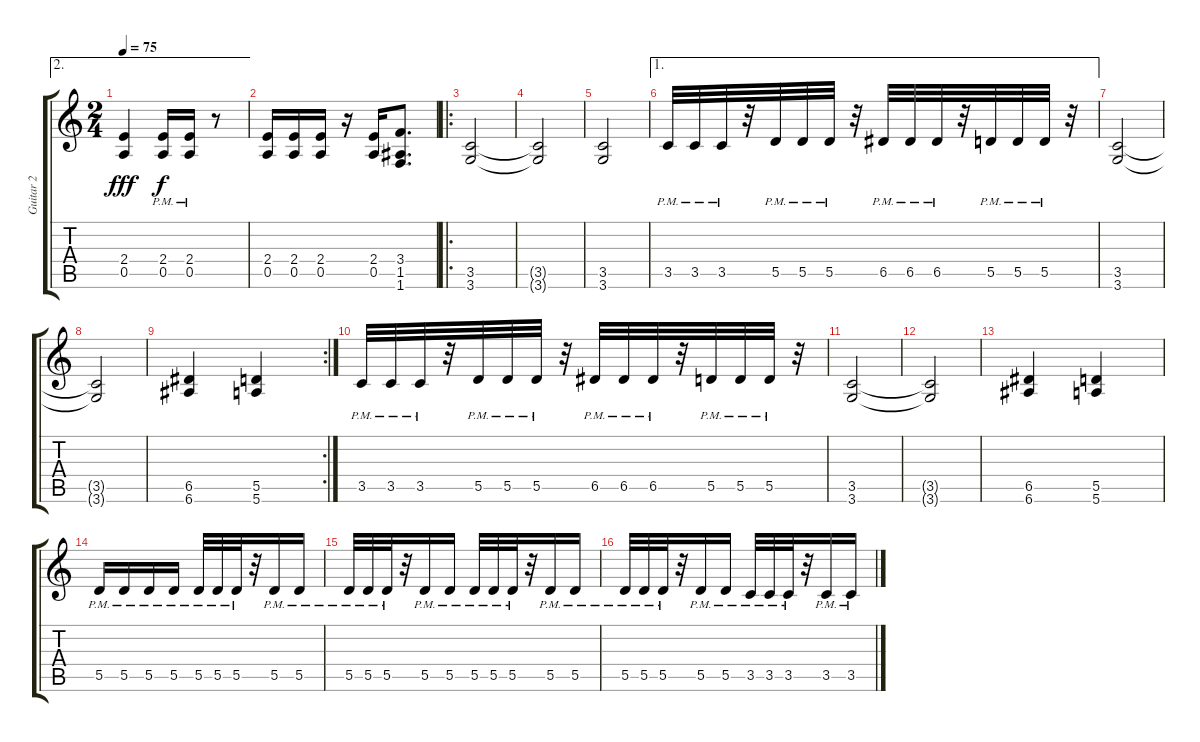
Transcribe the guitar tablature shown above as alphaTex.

\track ("Guitar 2" "Guitar 2") {instrument distortionguitar}
\staff {score tabs}
\tuning (E4 B3 G3 D3 A2 E2) {hide}
\ae 2
\ts (2 4)
\tempo 75
\clef g2
\ks c
(2.4 0.5).4{dy fff} (2.4 0.5{pm}).16{dy f} (2.4{pm} 0.5{pm}).16 r.8 |
(2.4 0.5).16 (2.4 0.5).16 (2.4 0.5).16 r.16 (2.4 0.5).16 (3.4 1.5 1.6).8{d} |
\ro
(3.5 3.6).2{volume 8} |
(3.5{t} 3.6{t}).2 |
(3.5 3.6).2 |
\ae 1
3.5{pm}.32 3.5{pm}.32 3.5{pm}.32 r.32 5.5{pm}.32 5.5{pm}.32 5.5{pm}.32 r.32 6.5{pm}.32 6.5{pm}.32 6.5{pm}.32 r.32 5.5{pm}.32 5.5{pm}.32 5.5{pm}.32 r.32 |
(3.5 3.6).2 |
(3.5{t} 3.6{t}).2 |
\rc 2
(6.5 6.6).4 (5.5 5.6).4 |
3.5{pm}.32 3.5{pm}.32 3.5{pm}.32 r.32 5.5{pm}.32 5.5{pm}.32 5.5{pm}.32 r.32 6.5{pm}.32 6.5{pm}.32 6.5{pm}.32 r.32 5.5{pm}.32 5.5{pm}.32 5.5{pm}.32 r.32 |
(3.5 3.6).2 |
(3.5{t} 3.6{t}).2 |
(6.5 6.6).4 (5.5 5.6).4 |
5.5{pm}.16 5.5{pm}.16 5.5{pm}.16 5.5{pm}.16 5.5{pm}.32 5.5{pm}.32 5.5{pm}.32 r.32 5.5{pm}.16 5.5{pm}.16 |
5.5{pm}.32 5.5{pm}.32 5.5{pm}.32 r.32 5.5{pm}.16 5.5{pm}.16 5.5{pm}.32 5.5{pm}.32 5.5{pm}.32 r.32 5.5{pm}.16 5.5{pm}.16 |
5.5{pm}.32 5.5{pm}.32 5.5{pm}.32 r.32 5.5{pm}.16 5.5{pm}.16 3.5{pm}.32 3.5{pm}.32 3.5{pm}.32 r.32 3.5{pm}.16 3.5{pm}.16
